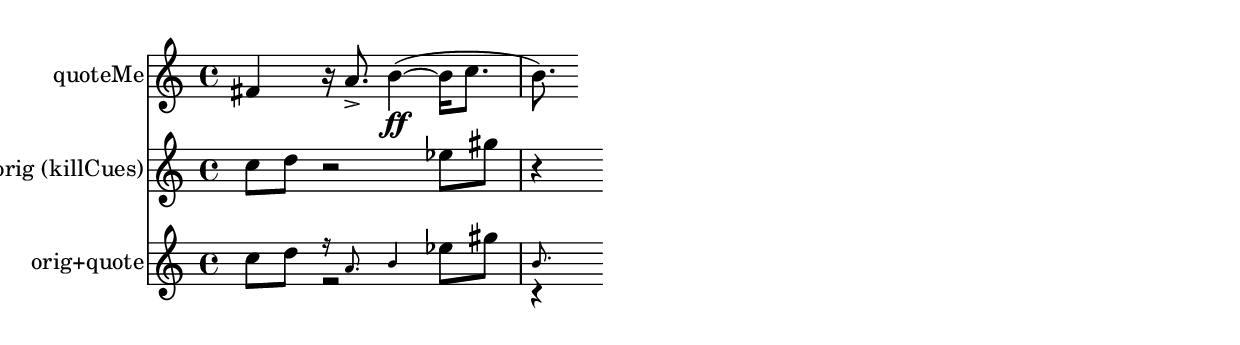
\header {


  texidoc = " The @code{cueDuring} form of quotation will set stem
directions on both quoted and main voice, and deliver the quoted voice
in the @code{cue} @code{Voice}. The music function @code{\\killCues}
can remove all cue notes.

Spanners run to the end of a cue section, and are not started on the
last note."

}

\version "2.16.0"
\layout {
  ragged-right = ##t
}

quoteMe = \relative c' { fis4 r16  a8.-> b4(-\ff~  b16 c8.  b) }

\addQuote quoteMe \quoteMe 

original = \relative c'' {
  c8 d
  \cueDuring #"quoteMe"  #1 { r2 }
  es8 gis8
  \cueDuring #"quoteMe"  #1 { r4 }
}

cueStaff =  \relative c'' <<
  \set Staff.quotedEventTypes = #'(note-event articulation-event)
  \original
>>

<<
  \new Staff {
    \set Staff.instrumentName = "quoteMe"
    \quoteMe
  }
  \new Staff {
    \set Staff.instrumentName = "orig (killCues)"
    \killCues \original
  }
  \new Staff {
    \set Staff.instrumentName = "orig+quote"	
    \cueStaff
  }
>>
